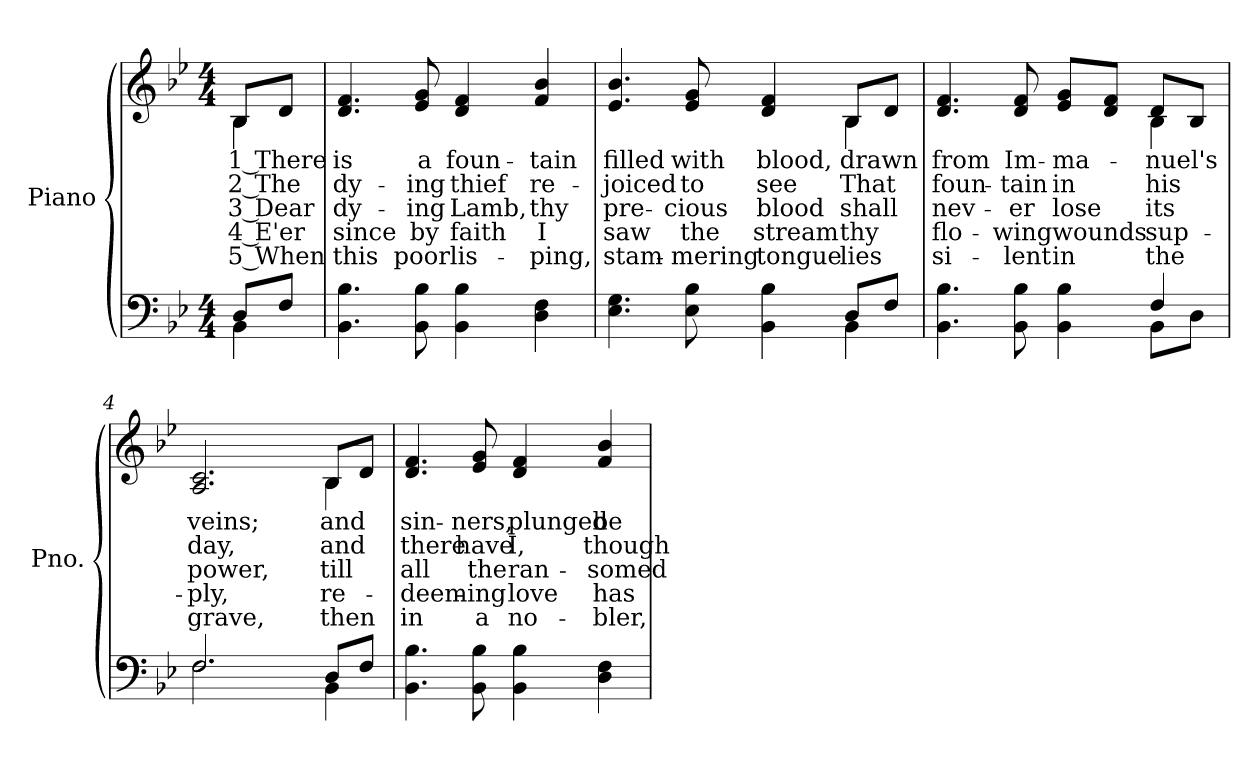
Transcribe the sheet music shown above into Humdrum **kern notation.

**kern	**kern	**text	**text	**text	**text	**text
*part2	*part1	*part1	*part1	*part1	*part1	*part1
*staff2	*staff1	*staff1	*staff1	*staff1	*staff1	*staff1
*I"Piano	*I"Piano	*	*	*	*	*
*I'Pno.	*I'Pno.	*	*	*	*	*
!!LO:PB:g=z
*clefF4	*clefG2	*	*	*	*	*
*k[b-e-]	*k[b-e-]	*	*	*	*	*
*B-:	*B-:	*	*	*	*	*
*M4/4	*M4/4	*	*	*	*	*
=	=	=	=	=	=	=
*^	*	*	*	*	*	*
!	!	!	!LO:LY:b:color=#000000	!LO:LY:b:color=#000000	!LO:LY:b:color=#000000	!LO:LY:b:color=#000000	!LO:LY:b:color=#000000
*	*	*^	*	*	*	*	*
8Di/L	4BB-i\	8B-i/L	4B-i\	1 There	2 The	3 Dear	4 E'er	5 When
8Fi/J	.	8di/J	.	.	.	.	.	.
*v	*v	*	*	*	*	*	*	*
*	*v	*v	*	*	*	*	*
=1	=1	=1	=1	=1	=1	=1
!	!	!LO:LY:b:color=#000000	!LO:LY:b:color=#000000	!LO:LY:b:color=#000000	!LO:LY:b:color=#000000	!LO:LY:b:color=#000000
4.BB-i\ 4.B-i	4.di/ 4.fi	is	dy-	dy-	-since	this
!	!	!LO:LY:b:color=#000000	!LO:LY:b:color=#000000	!LO:LY:b:color=#000000	!LO:LY:b:color=#000000	!LO:LY:b:color=#000000
8BB-i\ 8B-i	8e-i/ 8gi	a	-ing	ing	by	poor
!	!	!LO:LY:b:color=#000000	!LO:LY:b:color=#000000	!LO:LY:b:color=#000000	!LO:LY:b:color=#000000	!LO:LY:b:color=#000000
4BB-i\ 4B-i	4di/ 4fi	foun-	thief	Lamb,	faith	lis-
!	!	!LO:LY:b:color=#000000	!LO:LY:b:color=#000000	!LO:LY:b:color=#000000	!LO:LY:b:color=#000000	!LO:LY:b:color=#000000
4Di\ 4Fi	4fi/ 4b-i	-tain	re-	-thy	I	ping,
=2	=2	=2	=2	=2	=2	=2
*^	*	*	*	*	*	*
!	!	!	!LO:LY:b:color=#000000	!LO:LY:b:color=#000000	!LO:LY:b:color=#000000	!LO:LY:b:color=#000000	!LO:LY:b:color=#000000
*	*	*^	*	*	*	*	*
4.E-i\ 4.Gi	2ryy	4.e-i/ 4.b-i	2ryy	filled	-joiced	pre-	-saw	stam-
!	!	!	!	!LO:LY:b:color=#000000	!LO:LY:b:color=#000000	!LO:LY:b:color=#000000	!LO:LY:b:color=#000000	!LO:LY:b:color=#000000
8E-i\ 8B-i	.	8e-i/ 8gi	.	with	to	-cious	the	mering
!	!	!	!	!LO:LY:b:color=#000000	!LO:LY:b:color=#000000	!LO:LY:b:color=#000000	!LO:LY:b:color=#000000	!LO:LY:b:color=#000000
4BB-i\ 4B-i	4ryy	4di/ 4fi	4ryy	blood,	see	blood	stream	tongue
!	!	!	!	!LO:LY:b:color=#000000	!LO:LY:b:color=#000000	!LO:LY:b:color=#000000	!LO:LY:b:color=#000000	!LO:LY:b:color=#000000
8Di/L	4BB-i\	8B-i/L	4B-i\	drawn	That	shall	thy	lies
8Fi/J	.	8di/J	.	.	.	.	.	.
=3	=3	=3	=3	=3	=3	=3	=3	=3
!	!	!	!	!LO:LY:b:color=#000000	!LO:LY:b:color=#000000	!LO:LY:b:color=#000000	!LO:LY:b:color=#000000	!LO:LY:b:color=#000000
4.BB-i\ 4.B-i	2ryy	4.di/ 4.fi	2ryy	from	foun-	nev-	-flo-	-si-
!	!	!	!	!LO:LY:b:color=#000000	!LO:LY:b:color=#000000	!LO:LY:b:color=#000000	!LO:LY:b:color=#000000	!LO:LY:b:color=#000000
8BB-i\ 8B-i	.	8di/ 8fi	.	Im-	-tain	-er	wing	lent
!	!	!	!	!LO:LY:b:color=#000000	!LO:LY:b:color=#000000	!LO:LY:b:color=#000000	!LO:LY:b:color=#000000	!LO:LY:b:color=#000000
4BB-i\ 4B-i	4ryy	8e-i/ 8gi/L	4ryy	-ma-	in	lose	wounds	in
.	.	8di/ 8fi/J	.	.	.	.	.	.
!	!	!	!	!LO:LY:b:color=#000000	!LO:LY:b:color=#000000	!LO:LY:b:color=#000000	!LO:LY:b:color=#000000	!LO:LY:b:color=#000000
4Fi/	8BB-i\L	8di/L	4B-i\	-nuel's	his	its	sup-	-the
.	8Di\J	8B-i/J	.	.	.	.	.	.
!!LO:LB:g=z	!!
=4	=4	=4	=4	=4	=4	=4	=4	=4
!	!	!	!	!LO:LY:b:color=#000000	!LO:LY:b:color=#000000	!LO:LY:b:color=#000000	!LO:LY:b:color=#000000	!LO:LY:b:color=#000000
2.Fi/	2.Fi\	2.Ai/ 2.ci	2ryy	veins;	day,	power,	ply,	grave,
.	.	.	4ryy	.	.	.	.	.
!	!	!	!	!LO:LY:b:color=#000000	!LO:LY:b:color=#000000	!LO:LY:b:color=#000000	!LO:LY:b:color=#000000	!LO:LY:b:color=#000000
8Di/L	4BB-i\	8B-i/L	4B-i\	and	and	till	re-	-then
8Fi/J	.	8di/J	.	.	.	.	.	.
*v	*v	*	*	*	*	*	*	*
*	*v	*v	*	*	*	*	*
=5	=5	=5	=5	=5	=5	=5
!	!	!LO:LY:b:color=#000000	!LO:LY:b:color=#000000	!LO:LY:b:color=#000000	!LO:LY:b:color=#000000	!LO:LY:b:color=#000000
4.BB-i\ 4.B-i	4.di/ 4.fi	sin-	there	all	deem-	-in
!	!	!LO:LY:b:color=#000000	!LO:LY:b:color=#000000	!LO:LY:b:color=#000000	!LO:LY:b:color=#000000	!LO:LY:b:color=#000000
8BB-i\ 8B-i	8e-i/ 8gi	-ners,	have	the	ing	a
!	!	!LO:LY:b:color=#000000	!LO:LY:b:color=#000000	!LO:LY:b:color=#000000	!LO:LY:b:color=#000000	!LO:LY:b:color=#000000
4BB-i\ 4B-i	4di/ 4fi	plunged	I,	ran-	-love	no-
!	!	!LO:LY:b:color=#000000	!LO:LY:b:color=#000000	!LO:LY:b:color=#000000	!LO:LY:b:color=#000000	!LO:LY:b:color=#000000
4Di\ 4Fi	4fi/ 4b-i	be-	though	-somed	has	bler,
=	=	=	=	=	=	=
*-	*-	*-	*-	*-	*-	*-
